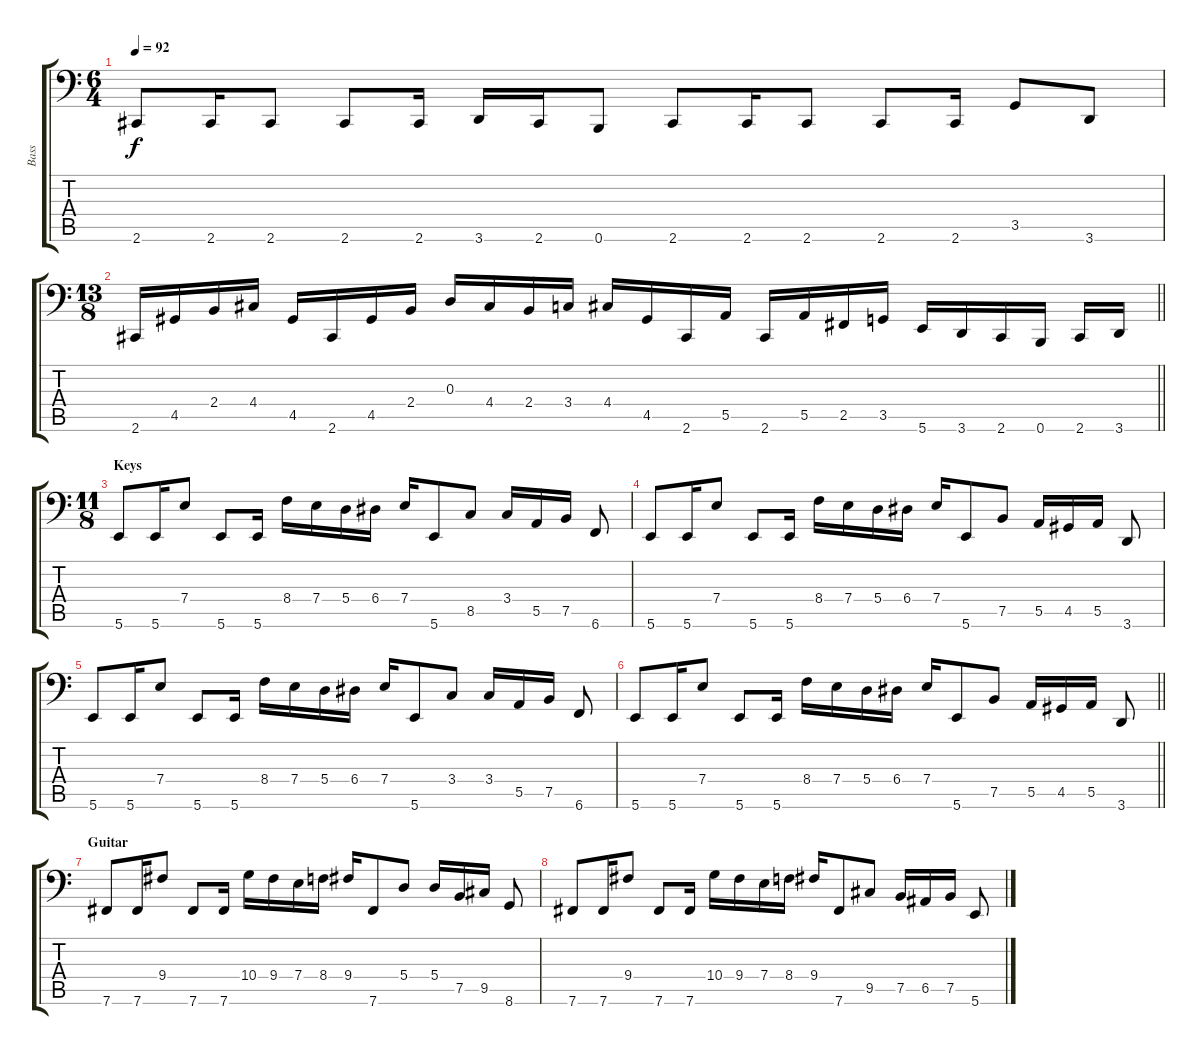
\track ("Bass" "Bass") {instrument electricbassfinger}
\staff {score tabs}
\tuning (C3 G2 D2 A1 E1 B0) {hide}
\ts (6 4)
\tempo 92
\clef f4
\ks c
2.6.8{dy f} 2.6.16 2.6.8 2.6.8 2.6.16 3.6.16 2.6.16 0.6.8 2.6.8 2.6.16 2.6.8 2.6.8 2.6.16 3.5.8 3.6.8 |
\ts (13 8)
\barLineRight lightlight
2.6.16 4.5.16 2.4.16 4.4.16 4.5.16 2.6.16 4.5.16 2.4.16 0.3.16 4.4.16 2.4.16 3.4.16 4.4.16 4.5.16 2.6.16 5.5.16 2.6.16 5.5.16 2.5.16 3.5.16 5.6.16 3.6.16 2.6.16 0.6.16 2.6.16 3.6.16 |
\ts (11 8)
\section ("" "Keys ")
5.6.8 5.6.16 7.4.8 5.6.8 5.6.16 8.4.16 7.4.16 5.4.16 6.4.16 7.4.16 5.6.8 8.5.8 3.4.16 5.5.16 7.5.16 6.6.8 |
5.6.8 5.6.16 7.4.8 5.6.8 5.6.16 8.4.16 7.4.16 5.4.16 6.4.16 7.4.16 5.6.8 7.5.8 5.5.16 4.5.16 5.5.16 3.6.8 |
5.6.8 5.6.16 7.4.8 5.6.8 5.6.16 8.4.16 7.4.16 5.4.16 6.4.16 7.4.16 5.6.8 3.4.8 3.4.16 5.5.16 7.5.16 6.6.8 |
\barLineRight lightlight
5.6.8 5.6.16 7.4.8 5.6.8 5.6.16 8.4.16 7.4.16 5.4.16 6.4.16 7.4.16 5.6.8 7.5.8 5.5.16 4.5.16 5.5.16 3.6.8 |
\section ("" "Guitar")
7.6.8 7.6.16 9.4.8 7.6.8 7.6.16 10.4.16 9.4.16 7.4.16 8.4.16 9.4.16 7.6.8 5.4.8 5.4.16 7.5.16 9.5.16 8.6.8 |
7.6.8 7.6.16 9.4.8 7.6.8 7.6.16 10.4.16 9.4.16 7.4.16 8.4.16 9.4.16 7.6.8 9.5.8 7.5.16 6.5.16 7.5.16 5.6.8
